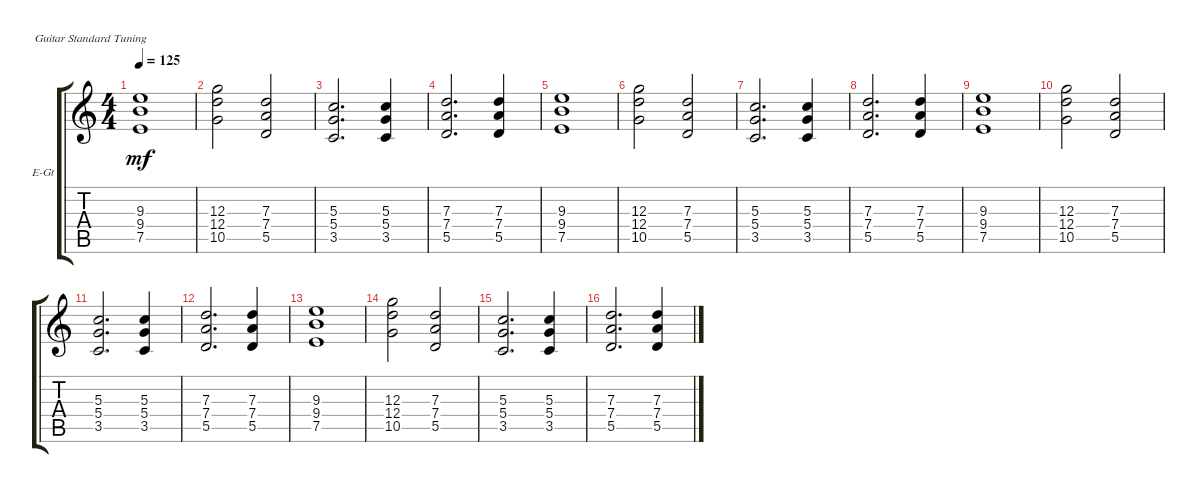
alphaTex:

\bracketExtendMode groupsimilarinstruments
\firstSystemTrackNameOrientation horizontal
\otherSystemsTrackNameOrientation horizontal
\track ("Гитара 4" "E-Gt") {instrument distortionguitar}
\staff {score tabs}
\tuning (E4 B3 G3 D3 A2 E2)
\ts (4 4)
\tempo 125
\clef g2
\scale
0.333333
\ks c
(9.3 9.4 7.5).1{dy mf} |
\scale
0.333333 (12.3 12.4 10.5).2 (7.3 7.4 5.5).2 |
\scale
0.333333 (5.3 5.4 3.5).2{d} (5.3 5.4 3.5).4 |
\scale
0.333333 (7.3 7.4 5.5).2{d} (7.3 7.4 5.5).4 |
\scale
0.333333 (9.3 9.4 7.5).1 |
\scale
0.333333 (12.3 12.4 10.5).2 (7.3 7.4 5.5).2 |
\scale
0.333333 (5.3 5.4 3.5).2{d} (5.3 5.4 3.5).4 |
\scale
0.333333 (7.3 7.4 5.5).2{d} (7.3 7.4 5.5).4 |
\scale
0.333333 (9.3 9.4 7.5).1 |
\scale
0.333333 (12.3 12.4 10.5).2 (7.3 7.4 5.5).2 |
\scale
0.333333 (5.3 5.4 3.5).2{d} (5.3 5.4 3.5).4 |
\scale
0.333333 (7.3 7.4 5.5).2{d} (7.3 7.4 5.5).4 |
\scale
0.333333 (9.3 9.4 7.5).1 |
\scale
0.333333 (12.3 12.4 10.5).2 (7.3 7.4 5.5).2 |
\scale
0.333333 (5.3 5.4 3.5).2{d} (5.3 5.4 3.5).4 |
\scale
0.333333 (7.3 7.4 5.5).2{d} (7.3 7.4 5.5).4
